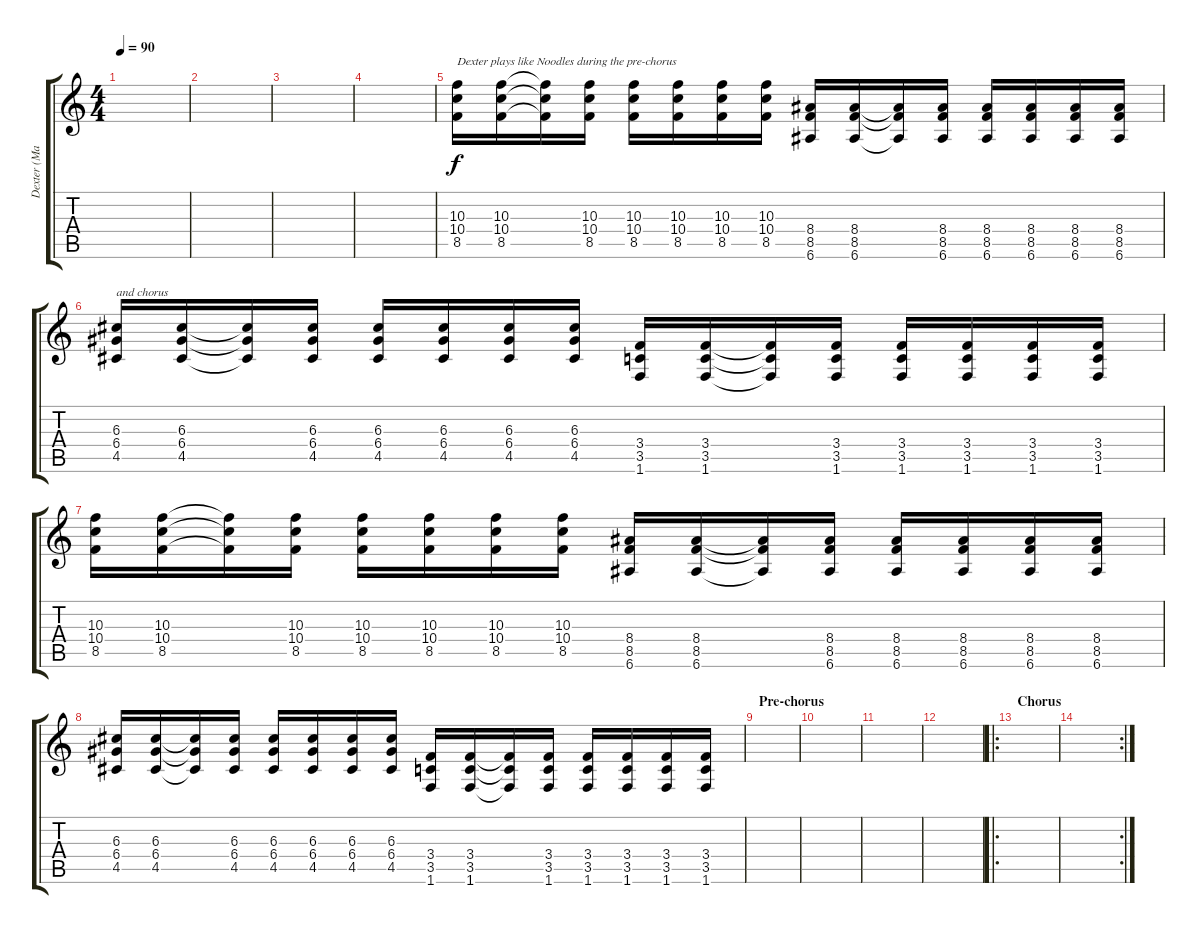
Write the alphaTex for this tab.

\track ("Dexter (Main guitar)" "Dexter (Ma") {instrument distortionguitar}
\staff {score tabs}
\tuning (E4 B3 G3 D3 A2 E2) {hide}
\ts (4 4)
\tempo 90
\clef g2
\ks c
|
|
|
|
(10.3 10.4 8.5).16{txt "Dexter plays like Noodles during the pre-chorus" volume 14 balance 8 instrument distortionguitar} (10.3 10.4 8.5).16 (10.3{t} 10.4{t} 8.5{t}).16 (10.3 10.4 8.5).16 (10.3 10.4 8.5).16 (10.3 10.4 8.5).16 (10.3 10.4 8.5).16 (10.3 10.4 8.5).16 (8.4 8.5 6.6).16 (8.4 8.5 6.6).16 (8.4{t} 8.5{t} 6.6{t}).16 (8.4 8.5 6.6).16 (8.4 8.5 6.6).16 (8.4 8.5 6.6).16 (8.4 8.5 6.6).16 (8.4 8.5 6.6).16 |
(6.3 6.4 4.5).16{txt "and chorus"} (6.3 6.4 4.5).16 (6.3{t} 6.4{t} 4.5{t}).16 (6.3 6.4 4.5).16 (6.3 6.4 4.5).16 (6.3 6.4 4.5).16 (6.3 6.4 4.5).16 (6.3 6.4 4.5).16 (3.4 3.5 1.6).16 (3.4 3.5 1.6).16 (3.4{t} 3.5{t} 1.6{t}).16 (3.4 3.5 1.6).16 (3.4 3.5 1.6).16 (3.4 3.5 1.6).16 (3.4 3.5 1.6).16 (3.4 3.5 1.6).16 |
(10.3 10.4 8.5).16{volume 14 balance 8 instrument distortionguitar} (10.3 10.4 8.5).16 (10.3{t} 10.4{t} 8.5{t}).16 (10.3 10.4 8.5).16 (10.3 10.4 8.5).16 (10.3 10.4 8.5).16 (10.3 10.4 8.5).16 (10.3 10.4 8.5).16 (8.4 8.5 6.6).16 (8.4 8.5 6.6).16 (8.4{t} 8.5{t} 6.6{t}).16 (8.4 8.5 6.6).16 (8.4 8.5 6.6).16 (8.4 8.5 6.6).16 (8.4 8.5 6.6).16 (8.4 8.5 6.6).16 |
(6.3 6.4 4.5).16 (6.3 6.4 4.5).16 (6.3{t} 6.4{t} 4.5{t}).16 (6.3 6.4 4.5).16 (6.3 6.4 4.5).16 (6.3 6.4 4.5).16 (6.3 6.4 4.5).16 (6.3 6.4 4.5).16 (3.4 3.5 1.6).16 (3.4 3.5 1.6).16 (3.4{t} 3.5{t} 1.6{t}).16 (3.4 3.5 1.6).16 (3.4 3.5 1.6).16 (3.4 3.5 1.6).16 (3.4 3.5 1.6).16 (3.4 3.5 1.6).16 |
\section ("" "Pre-chorus")
|
|
|
|
\ro
\section ("" "Chorus")
|
\rc 2
